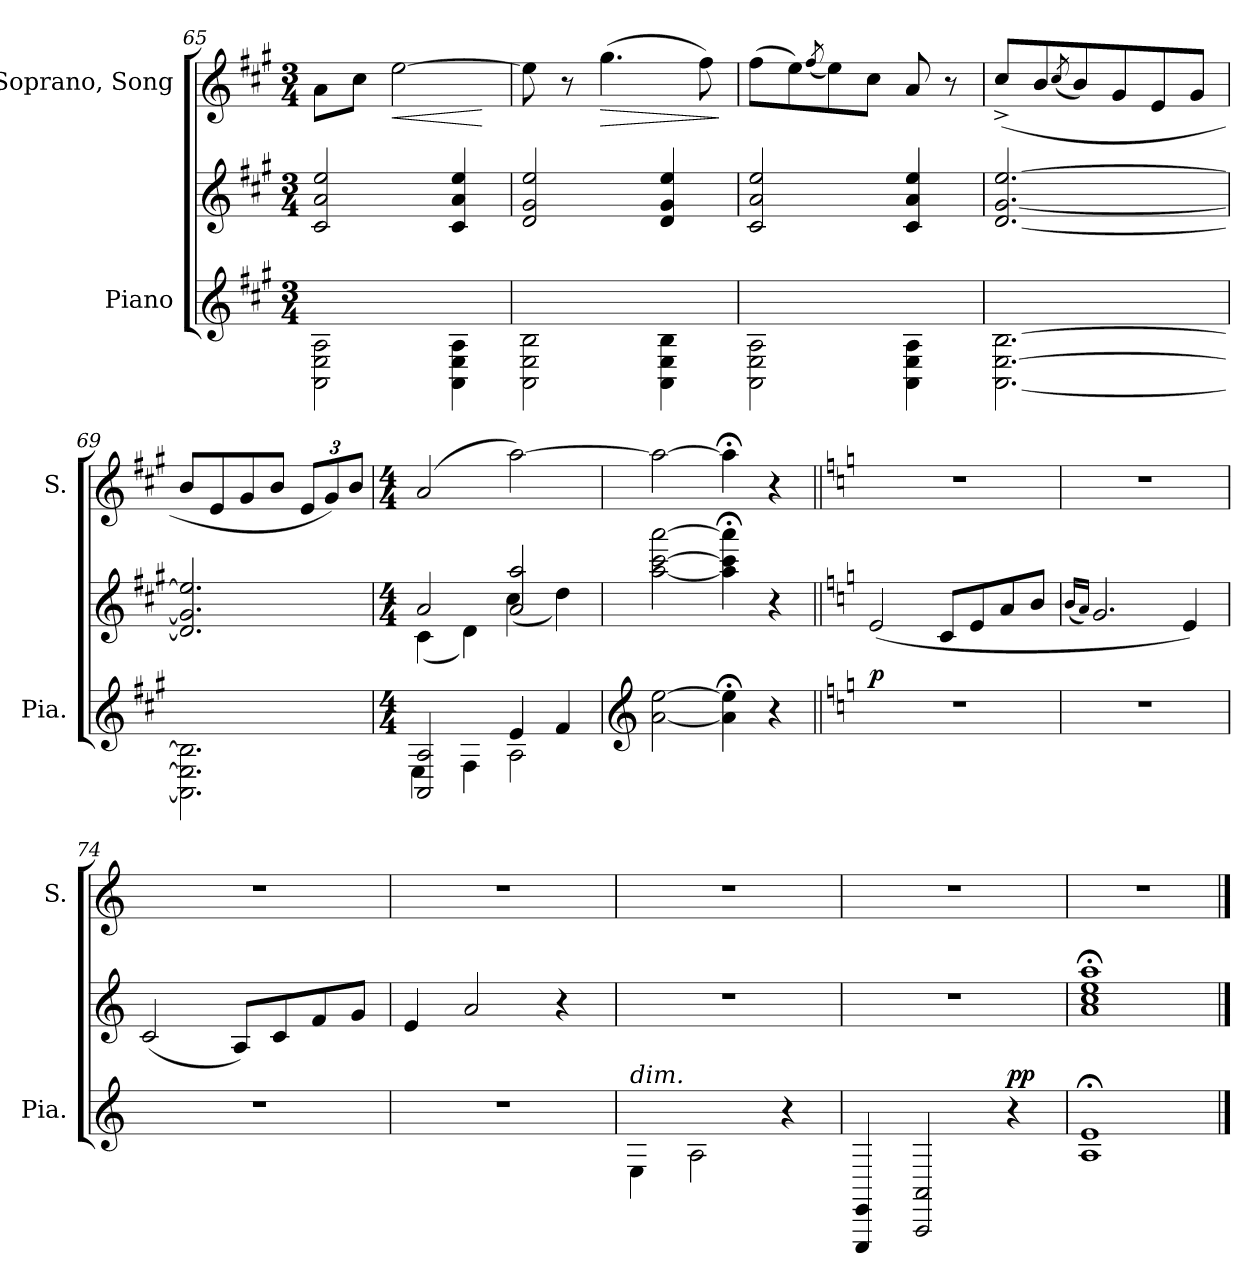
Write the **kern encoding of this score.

**kern	**kern	**dynam	**kern	**dynam
*part2	*part2	*part2	*part1	*part1
*staff3	*staff2	*staff2/3	*staff1	*staff1
*I"Piano	*	*	*I"Soprano, Song	*
*I'Pia.	*	*	*I'S.	*
*clefG2	*clefG2	*	*clefG2	*
*k[f#c#g#]	*k[f#c#g#]	*	*k[f#c#g#]	*
*M3/4	*M3/4	*	*M3/4	*
=65	=65	=65	=65	=65
2AA\ 2E\ 2A\	2c#/ 2a/ 2ee/	.	8a\L	.
.	.	.	8cc#\J	.
!	!	!	!	!LO:HP:b
.	.	.	[2ee\	<
4AA\ 4E\ 4A\	4c#/ 4a/ 4ee/	.	.	.
.	.	.	.	[
!!LO:LB:g=z
=66	=66	=66	=66	=66
2AA\ 2E\ 2B\	2d/ 2g#/ 2ee/	.	8ee\]	.
.	.	.	8r	.
!	!	!	!	!LO:HP:b
.	.	.	(>4.gg#\	>
4AA\ 4E\ 4B\	4d/ 4g#/ 4ee/	.	.	.
.	.	.	8ff#\)	.
.	.	.	.	]
=67	=67	=67	=67	=67
2AA\ 2E\ 2A\	2c#/ 2a/ 2ee/	.	(>8ff#\L	.
.	.	.	8ee\)	.
.	.	.	(<8qff#/	.
.	.	.	8ee\)	.
.	.	.	8cc#\J	.
4AA\ 4E\ 4A\	4c#/ 4a/ 4ee/	.	8a/	.
.	.	.	8r	.
=68	=68	=68	=68	=68
[2.AA\ [2.E\ [2.B\	[2.d/ [2.g#/ [2.ee/	.	(>8cc#^/L	.
.	.	.	8b/	.
.	.	.	(<8qcc#/	.
.	.	.	8b/)	.
.	.	.	8g#/	.
.	.	.	8e/	.
.	.	.	8g#/J	.
=69	=69	=69	=69	=69
2.AA\] 2.E\] 2.B\]	2.d/] 2.g#/] 2.ee/]	.	8b/L	.
.	.	.	8e/	.
.	.	.	8g#/	.
.	.	.	8b/J	.
*	*	*	*Xbrackettup	*
.	.	.	12e/L	.
.	.	.	12g#/)	.
.	.	.	12b/J	.
!	!	!	!LO:TX:a:B:t=Tempo 1	!
*	*	*	*MM60	*
=70	=70	=70	=70	=70
*M4/4	*M4/4	*	*M4/4	*
*^	*^	*	*	*
2AA/ 2A/	4E\	2a/	(<4c#\	.	(>2a/	.
.	4F#\	.	4d\)	.	.	.
4e/	2A\	2a/ 2aa/	(>4cc#\	.	[2aa\)	.
4f#/	.	.	4dd\)	.	.	.
*v	*v	*	*	*	*	*
*	*v	*v	*	*	*
=71	=71	=71	=71	=71
*clefG2	*	*	*	*
[2a\ [2ee\	[2aa\ [2ccc#\ [2aaa\	.	2aa\_	.
4a\];< 4ee\];<	4aa\];< 4ccc#\];< 4aaa\];<	.	4aa;<\]	.
4r	4r	.	4r	.
=72||	=72||	=72||	=72||	=72||
*k[]	*k[]	*	*k[]	*
!	!	!LO:DY:a=2	!	!
1r	(<2e/	p	1r	.
.	8c/L	.	.	.
.	8e/	.	.	.
.	8a/	.	.	.
.	8b/J	.	.	.
!!LO:LB:g=z
=73	=73	=73	=73	=73
.	(<16qb/LL	.	.	.
.	16qa/JJ)	.	.	.
1r	2.g/	.	1r	.
.	4e/)	.	.	.
=74	=74	=74	=74	=74
*k[]	*k[]	*	*k[]	*
1r	(<2c/	.	1r	.
.	8A/L)	.	.	.
.	8c/	.	.	.
.	8f/	.	.	.
.	8g/J	.	.	.
=75	=75	=75	=75	=75
1r	4e/	.	1r	.
.	2a/	.	.	.
.	4r	.	.	.
=76	=76	=76	=76	=76
!LO:TX:a:i:t=dim.	!	!	!	!
4E\	1r	.	1r	.
2A\	.	.	.	.
4r	.	.	.	.
=77	=77	=77	=77	=77
4EEE/ 4EE/	1r	.	1r	.
2AAA/ 2AA/	.	.	.	.
!	!	!LO:DY:a=2	!	!
4r	.	pp	.	.
=78	=78	=78	=78	=78
1A;< 1e;<	1a;< 1cc;< 1ee;< 1aa;<	.	1r	.
==	==	==	==	==
*-	*-	*-	*-	*-
